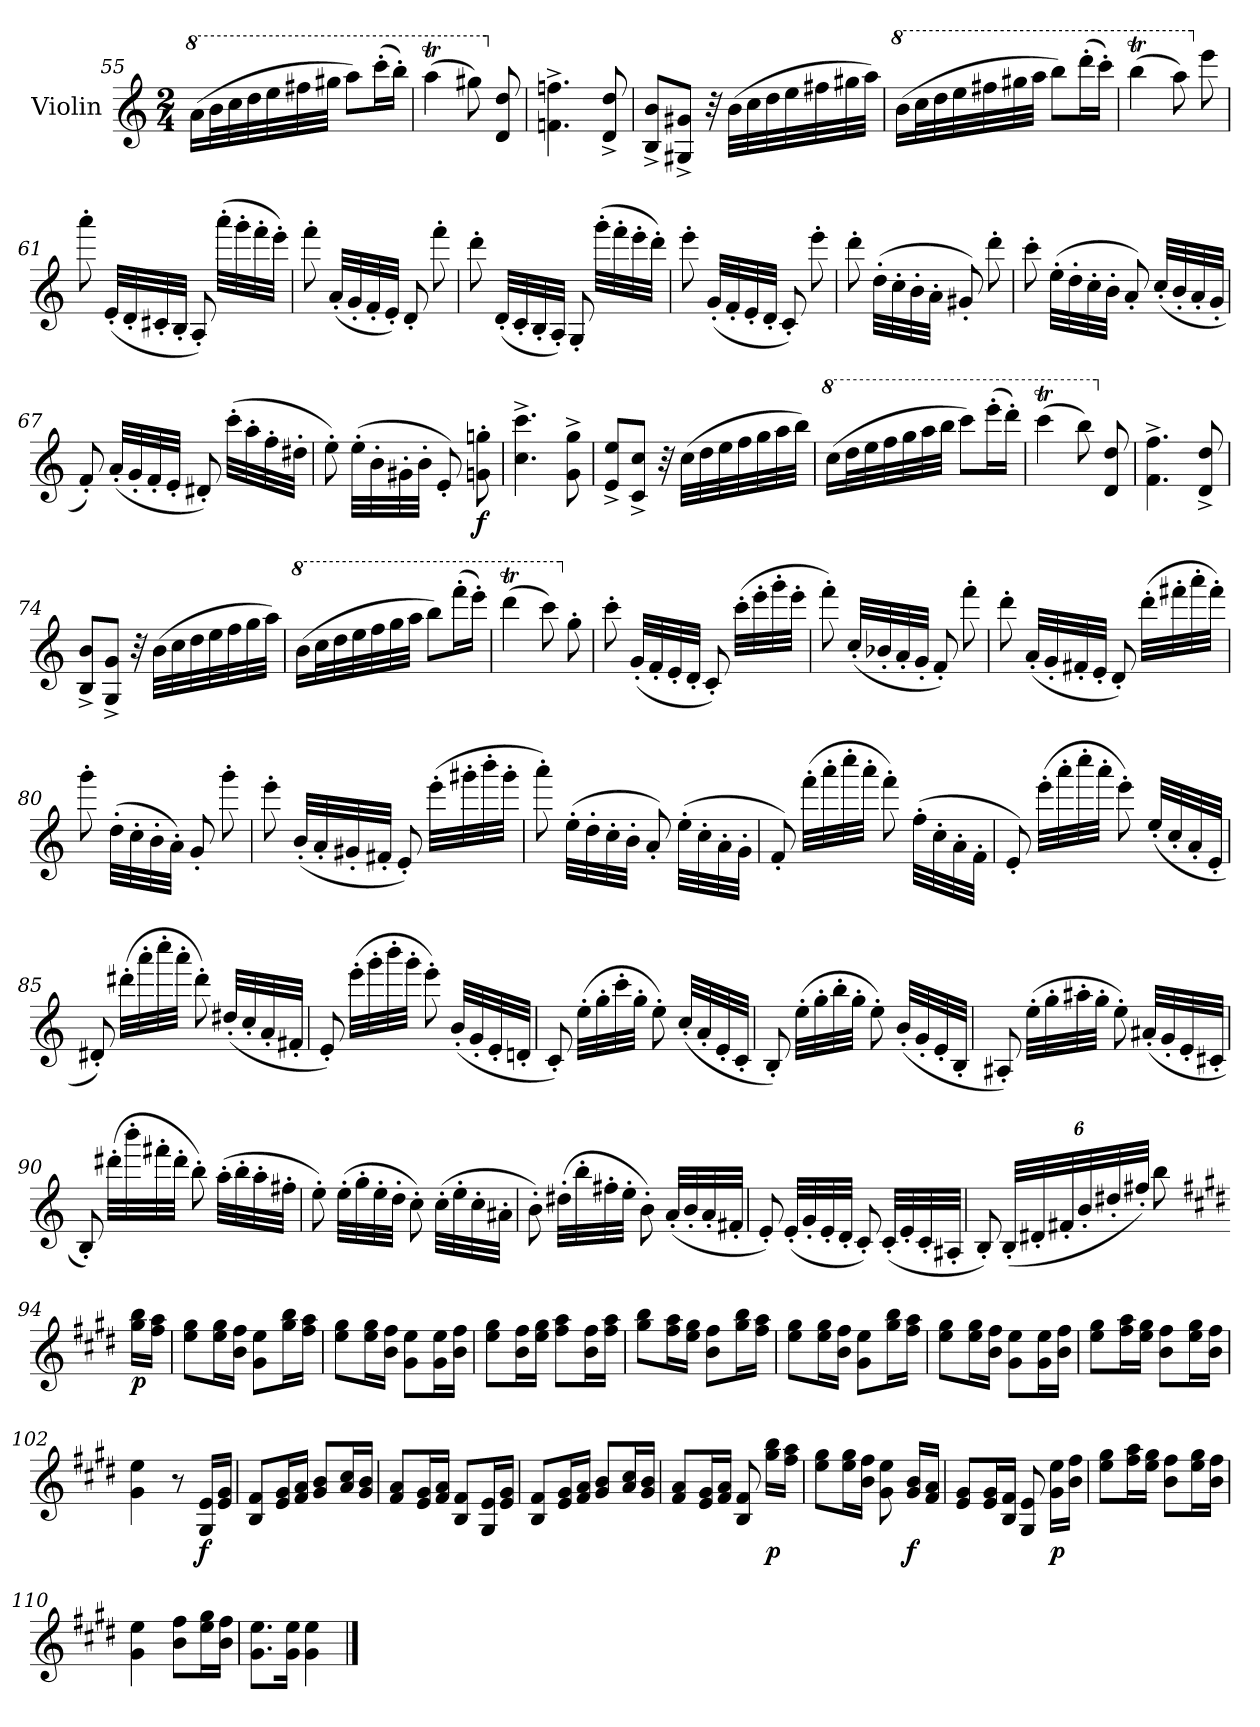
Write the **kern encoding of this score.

**kern	**dynam
*part1	*part1
*staff1	*staff1
*I"Violin	*
*I'Vln.	*
*clefG2	*
*k[]	*
*M2/4	*
*8va	*
=55	=55
(16aa\LL	.
32bb\L	.
32ccc\	.
32ddd\	.
32eee\	.
32fff#X\	.
32ggg#X\JJJ	.
8aaa\L)	.
(16cccc'\L	.
16bbb'\JJ)	.
=56	=56
(4aaaT\	.
8ggg#X\)	.
*X8va	*
8d/ 8dd/	.
!!LO:LB:g=z
=57	=57
4.fn\^ 4.ffn\^	.
8d/^ 8dd/^	.
=58	=58
8B/^ 8b/^L	.
8G#X/^ 8g#X/^J	.
32r	.
(32b\LLL	.
32cc\	.
32dd\	.
32ee\	.
32ff#X\	.
32gg#X\	.
32aa\JJJ)	.
=59	=59
*8va	*
(16bb\LL	.
32ccc\L	.
32ddd\	.
32eee\	.
32fff#X\	.
32ggg#X\	.
32aaa\JJJ	.
8bbb\L)	.
(16dddd'\L	.
16cccc'\JJ)	.
=60	=60
(4bbbt\	.
8aaa\)	.
*X8va	*
8eee\	.
=61	=61
8aaa'\	.
(32e'/LLL	.
32d'/	.
32c#X'/	.
32B'/JJJ	.
8A'/)	.
(32aaa'\LLL	.
32ggg'\	.
32fff'\	.
32eee'\JJJ)	.
=62	=62
8fff'\	.
(32a'/LLL	.
32g'/	.
32f'/	.
32e'/JJJ)	.
8d'/	.
8fff'\	.
!!LO:PB:g=z
=63	=63
8ddd'\	.
(32d'/LLL	.
32c'/	.
32B'/	.
32A'/JJJ)	.
8G'/	.
(32ggg'\LLL	.
32fff'\	.
32eee'\	.
32ddd'\JJJ)	.
=64	=64
8eee'\	.
(32g'/LLL	.
32f'/	.
32e'/	.
32d'/JJJ	.
8c'/)	.
8eee'\	.
=65	=65
8ddd'\	.
(32dd'\LLL	.
32cc'\	.
32b'\	.
32a'\JJJ	.
8g#X'/)	.
8ddd'\	.
=66	=66
8ccc'\	.
(32ee'\LLL	.
32dd'\	.
32cc'\	.
32b'\JJJ	.
8a'/)	.
(32cc'/LLL	.
32b'/	.
32a'/	.
32g'/JJJ	.
=67	=67
8f'/)	.
(32a'/LLL	.
32g'/	.
32f'/	.
32e'/JJJ	.
8d#X'/)	.
(32ccc'\LLL	.
32aa'\	.
32ff'\	.
32dd#X'\JJJ	.
!!LO:LB:g=z
=68	=68
8ee'\)	.
(32ee'\LLL	.
32b'\	.
32g#X'\	.
32b'\JJJ	.
8e'/)	.
!	!LO:DY:b
8gn\' 8ggn\'	f
=69	=69
4.cc\^ 4.ccc\^	.
8g\^ 8gg\^	.
=70	=70
8e/^ 8ee/^L	.
8c/^ 8cc/^J	.
32r	.
(32cc\LLL	.
32dd\	.
32ee\	.
32ff\	.
32gg\	.
32aa\	.
32bb\JJJ)	.
=71	=71
*8va	*
(16ccc\LL	.
32ddd\L	.
32eee\	.
32fff\	.
32ggg\	.
32aaa\	.
32bbb\JJJ	.
8cccc\L)	.
(16eeee'\L	.
16dddd'\JJ)	.
=72	=72
(4ccccT\	.
8bbb\)	.
*X8va	*
8d/ 8dd/	.
=73	=73
4.f\^ 4.ff\^	.
8d/^ 8dd/^	.
=74	=74
8B/^ 8b/^L	.
8G/^ 8g/^J	.
32r	.
(32b\LLL	.
32cc\	.
32dd\	.
32ee\	.
32ff\	.
32gg\	.
32aa\JJJ)	.
!!LO:LB:g=z
=75	=75
*8va	*
(16bb\LL	.
32ccc\L	.
32ddd\	.
32eee\	.
32fff\	.
32ggg\	.
32aaa\JJJ	.
8bbb\L)	.
(16ffff'\L	.
16eeee'\JJ)	.
=76	=76
(4ddddT\	.
8cccc\)	.
*X8va	*
8gg'\	.
=77	=77
8ccc'\	.
(32g'/LLL	.
32f'/	.
32e'/	.
32d'/JJJ	.
8c'/)	.
(32ccc'\LLL	.
32eee'\	.
32ggg'\	.
32eee'\JJJ	.
=78	=78
8fff'\)	.
(32cc'/LLL	.
32b-X'/	.
32a'/	.
32g'/JJJ	.
8f'/)	.
8fff'\	.
=79	=79
8ddd'\	.
(32a'/LLL	.
32g'/	.
32f#X'/	.
32e'/JJJ	.
8d'/)	.
(32ddd'\LLL	.
32fff#X'\	.
32aaa'\	.
32fff#'\JJJ)	.
=80	=80
8ggg'\	.
(32dd'\LLL	.
32cc'\	.
32b'\	.
32a'\JJJ)	.
8g'/	.
8ggg'\	.
!!LO:LB:g=z
=81	=81
8eee'\	.
(32b'/LLL	.
32a'/	.
32g#X'/	.
32f#X'/JJJ	.
8e'/)	.
(32eee'\LLL	.
32ggg#X'\	.
32bbb'\	.
32ggg#'\JJJ	.
=82	=82
8aaa'\)	.
(32ee'\LLL	.
32dd'\	.
32cc'\	.
32b'\JJJ	.
8a'/)	.
(32ee'\LLL	.
32cc'\	.
32a'\	.
32g'\JJJ	.
=83	=83
8f'/)	.
(32fff'\LLL	.
32aaa'\	.
32cccc'\	.
32aaa'\JJJ	.
8fff'\)	.
(32ff'\LLL	.
32cc'\	.
32a'\	.
32f'\JJJ	.
=84	=84
8e'/)	.
(32eee'\LLL	.
32aaa'\	.
32cccc'\	.
32aaa'\JJJ	.
8eee'\)	.
(32ee'/LLL	.
32cc'/	.
32a'/	.
32e'/JJJ	.
!!LO:LB:g=z
=85	=85
8d#X'/)	.
(32ddd#X'\LLL	.
32aaa'\	.
32cccc'\	.
32aaa'\JJJ	.
8ddd#'\)	.
(32dd#X'/LLL	.
32cc'/	.
32a'/	.
32f#X'/JJJ	.
=86	=86
8e'/)	.
(32eee'\LLL	.
32ggg'\	.
32bbb'\	.
32ggg'\JJJ	.
8eee'\)	.
(32b'/LLL	.
32g'/	.
32e'/	.
32dn'/JJJ	.
=87	=87
8c'/)	.
(32ee'\LLL	.
32gg'\	.
32ccc'\	.
32gg'\JJJ	.
8ee'\)	.
(32cc'/LLL	.
32a'/	.
32e'/	.
32c'/JJJ	.
=88	=88
8B'/)	.
(32ee'\LLL	.
32gg'\	.
32bb'\	.
32gg'\JJJ	.
8ee'\)	.
(32b'/LLL	.
32g'/	.
32e'/	.
32B'/JJJ	.
!!LO:LB:g=z
=89	=89
8A#X'/)	.
(32ee'\LLL	.
32gg'\	.
32aa#X'\	.
32gg'\JJJ	.
8ee'\)	.
(32a#X'/LLL	.
32g'/	.
32e'/	.
32c#X'/JJJ	.
=90	=90
8B'/)	.
(32ddd#X'\LLL	.
32bbb'\	.
32fff#X'\	.
32ddd#'\JJJ	.
8bb'\)	.
(32aa'\LLL	.
32bb'\	.
32aa'\	.
32ff#X'\JJJ	.
=91	=91
8ee'\)	.
(32ee'\LLL	.
32gg'\	.
32ee'\	.
32dd'\JJJ	.
8cc'\)	.
(32cc'\LLL	.
32ee'\	.
32cc'\	.
32a#X'\JJJ	.
=92	=92
8b'\)	.
(32dd#X'\LLL	.
32bb'\	.
32ff#X'\	.
32ee'\JJJ	.
8b'\)	.
(32a'/LLL	.
32b'/	.
32a'/	.
32f#X'/JJJ	.
!!LO:LB:g=z
=93	=93
8e'/)	.
(32e'/LLL	.
32g'/	.
32e'/	.
32d'/JJJ	.
8c'/)	.
(32c'/LLL	.
32e'/	.
32c'/	.
32A#X'/JJJ	.
=94	=94
8B'/)	.
*Xbrackettup	*
(48B'/LLL	.
48d#X'/	.
48f#X'/	.
48b'/	.
48dd#X'/	.
48ff#X'/JJJ)	.
8bbZ\	.
=94X5-	=94X5-
*k[f#c#g#d#]	*
!	!LO:DY:b
16gg#\ 16bb\LL	p
16ff#\ 16aa\JJ	.
=95	=95
8ee\ 8gg#\L	.
16ee\ 16gg#\L	.
16b\ 16ff#\JJ	.
8g#\ 8ee\L	.
16gg#\ 16bb\L	.
16ff#\ 16aa\JJ	.
=96	=96
8ee\ 8gg#\L	.
16ee\ 16gg#\L	.
16b\ 16ff#\JJ	.
8g#\ 8ee\L	.
16g#\ 16ee\L	.
16b\ 16ff#\JJ	.
=97	=97
8ee\ 8gg#\L	.
16b\ 16ff#\L	.
16ee\ 16gg#\JJ	.
8ff#\ 8aa\L	.
16b\ 16ff#\L	.
16ff#\ 16aa\JJ	.
!!LO:LB:g=z
=98	=98
8gg#\ 8bb\L	.
16ff#\ 16aa\L	.
16ee\ 16gg#\JJ	.
8b\ 8ff#\L	.
16gg#\ 16bb\L	.
16ff#\ 16aa\JJ	.
=99	=99
8ee\ 8gg#\L	.
16ee\ 16gg#\L	.
16b\ 16ff#\JJ	.
8g#\ 8ee\L	.
16gg#\ 16bb\L	.
16ff#\ 16aa\JJ	.
=100	=100
8ee\ 8gg#\L	.
16ee\ 16gg#\L	.
16b\ 16ff#\JJ	.
8g#\ 8ee\L	.
16g#\ 16ee\L	.
16b\ 16ff#\JJ	.
=101	=101
8ee\ 8gg#\L	.
16ff#\ 16aa\L	.
16ee\ 16gg#\JJ	.
8b\ 8ff#\L	.
16ee\ 16gg#\L	.
16b\ 16ff#\JJ	.
=102	=102
4g#\ 4ee\	.
8r	.
!	!LO:DY:b
16G#/ 16e/LL	f
16e/ 16g#/JJ	.
=103	=103
8B/ 8f#/L	.
16e/ 16g#/L	.
16f#/ 16a/JJ	.
8g#/ 8b/L	.
16a/ 16cc#/L	.
16g#/ 16b/JJ	.
=104	=104
8f#/ 8a/L	.
16e/ 16g#/L	.
16f#/ 16a/JJ	.
8B/ 8f#/L	.
16G#/ 16e/L	.
16e/ 16g#/JJ	.
!!LO:LB:g=z
=105	=105
8B/ 8f#/L	.
16e/ 16g#/L	.
16f#/ 16a/JJ	.
8g#/ 8b/L	.
16a/ 16cc#/L	.
16g#/ 16b/JJ	.
=106	=106
8f#/ 8a/L	.
16e/ 16g#/L	.
16f#/ 16a/JJ	.
8B/ 8f#/	.
!	!LO:DY:b
16gg#\ 16bb\LL	p
16ff#\ 16aa\JJ	.
=107	=107
8ee\ 8gg#\L	.
16ee\ 16gg#\L	.
16b\ 16ff#\JJ	.
8g#\ 8ee\	.
!	!LO:DY:b
16g#/ 16b/LL	f
16f#/ 16a/JJ	.
=108	=108
8e/ 8g#/L	.
16e/ 16g#/L	.
16B/ 16f#/JJ	.
8G#/ 8e/	.
!	!LO:DY:b
16g#\ 16ee\LL	p
16b\ 16ff#\JJ	.
=109	=109
8ee\ 8gg#\L	.
16ff#\ 16aa\L	.
16ee\ 16gg#\JJ	.
8b\ 8ff#\L	.
16ee\ 16gg#\L	.
16b\ 16ff#\JJ	.
=110	=110
4g#\ 4ee\	.
8b\ 8ff#\L	.
16ee\ 16gg#\L	.
16b\ 16ff#\JJ	.
=111	=111
8.g#\ 8.ee\L	.
16g#\ 16ee\Jk	.
4g#\ 4ee\	.
==	==
*-	*-
